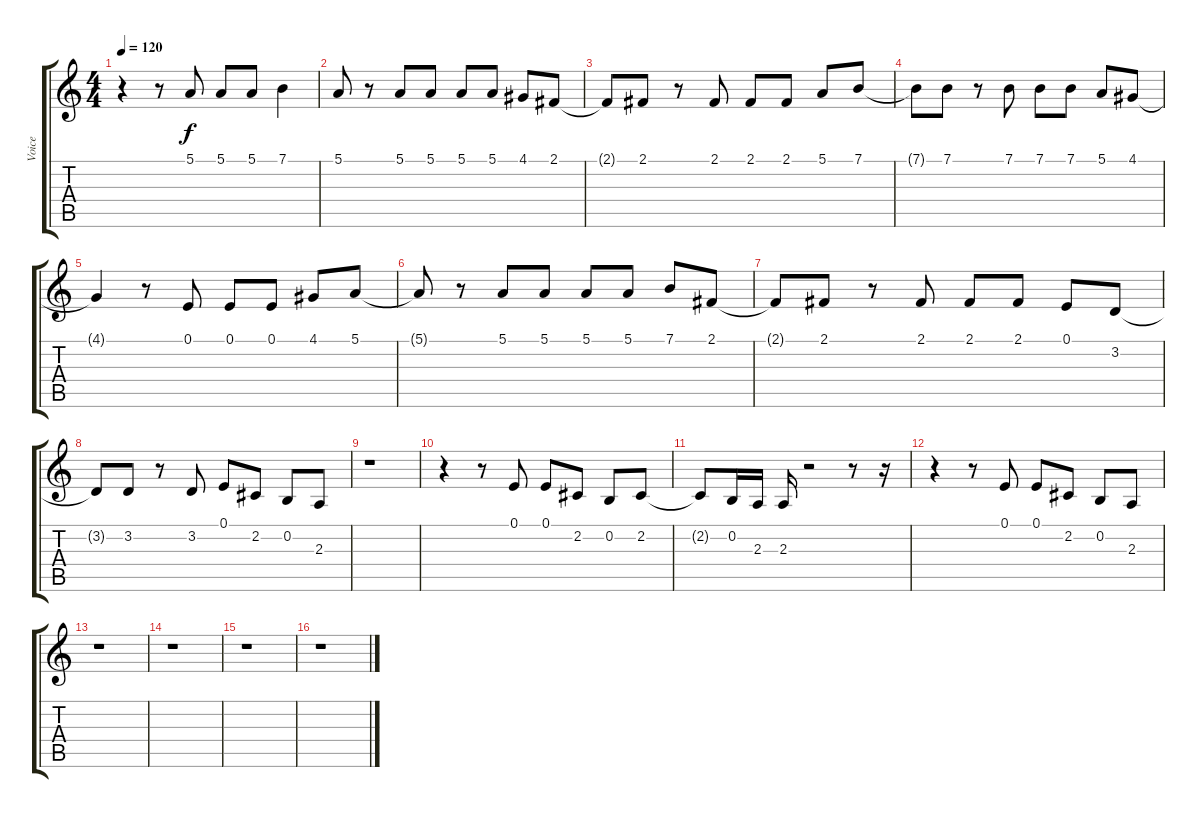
\track ("Voice" "Voice") {instrument cello}
\staff {score tabs}
\tuning (E4 B3 G3 D3 A2 E2) {hide}
\ts (4 4)
\tempo 120
\clef g2
\ks c
r.4{dy f} r.8 5.1.8 5.1.8 5.1.8 7.1.4 |
5.1.8 r.8 5.1.8 5.1.8 5.1.8 5.1.8 4.1.8 2.1.8 |
2.1{t}.8 2.1.8 r.8 2.1.8 2.1.8 2.1.8 5.1.8 7.1.8 |
7.1{t}.8 7.1.8 r.8 7.1.8 7.1.8 7.1.8 5.1.8 4.1.8 |
4.1{t}.4 r.8 0.1.8 0.1.8 0.1.8 4.1.8 5.1.8 |
5.1{t}.8 r.8 5.1.8 5.1.8 5.1.8 5.1.8 7.1.8 2.1.8 |
2.1{t}.8 2.1.8 r.8 2.1.8 2.1.8 2.1.8 0.1.8 3.2.8 |
3.2{t}.8 3.2.8 r.8 3.2.8 0.1.8 2.2.8 0.2.8 2.3.8 |
r.1 |
r.4 r.8 0.1.8 0.1.8 2.2.8 0.2.8 2.2.8 |
2.2{t}.8 0.2.16 2.3.16 2.3.16 r.2 r.8 r.16 |
r.4 r.8 0.1.8 0.1.8 2.2.8 0.2.8 2.3.8 |
r.1 |
r.1 |
r.1 |
r.1
